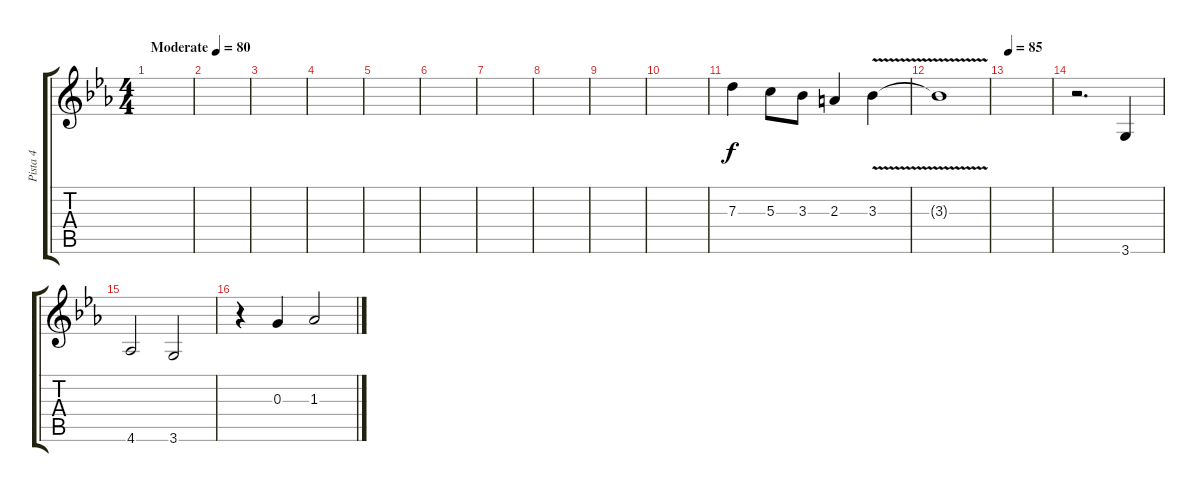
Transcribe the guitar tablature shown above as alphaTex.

\track ("Pista 4" "Pista 4") {instrument distortionguitar}
\staff {score tabs}
\tuning (E4 B3 G3 D3 A2 E2) {hide}
\ts (4 4)
\tempo (80 "Moderate")
\clef g2
\ks eb
|
|
|
|
|
|
|
|
|
|
7.3.4 5.3.8 3.3.8 2.3.4 3.3{v}.4 |
3.3{t}.1 |
\tempo 85
|
r.2{d} 3.6.4 |
4.6.2 3.6.2 |
r.4 0.3.4 1.3.2
